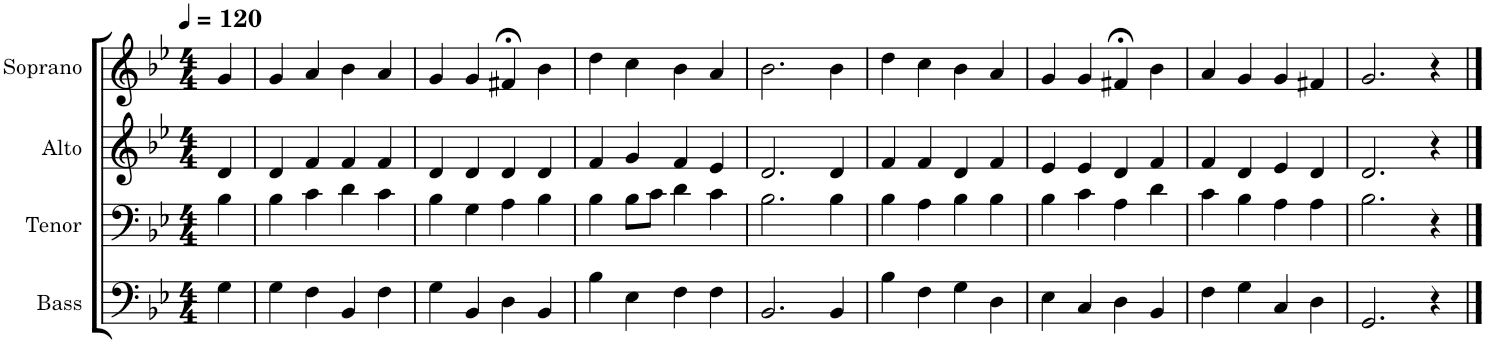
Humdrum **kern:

**kern	**kern	**kern	**kern
*part4	*part3	*part2	*part1
*staff4	*staff3	*staff2	*staff1
*I"Bass	*I"Tenor	*I"Alto	*I"Soprano
*I'B.	*I'T.	*I'A.	*I'S.
*clefF4	*clefF4	*clefG2	*clefG2
*k[b-e-]	*k[b-e-]	*k[b-e-]	*k[b-e-]
*M4/4	*M4/4	*M4/4	*M4/4
*MM120	*MM120	*MM120	*MM120
=	=	=	=
4G\	4B-\	4d/	4g/
=1	=1	=1	=1
4G\	4B-\	4d/	4g/
4F\	4c\	4f/	4a/
4BB-/	4d\	4f/	4b-\
4F\	4c\	4f/	4a/
=2	=2	=2	=2
4G\	4B-\	4d/	4g/
4BB-/	4G\	4d/	4g/
4D\	4A\	4d/	4f#X;</
4BB-/	4B-\	4d/	4b-\
=3	=3	=3	=3
4B-\	4B-\	4f/	4dd\
4E-\	8B-\L	4g/	4cc\
.	8c\J	.	.
4F\	4d\	4f/	4b-\
4F\	4c\	4e-/	4a/
=4	=4	=4	=4
2.BB-/	2.B-\	2.d/	2.b-\
4BB-/	4B-\	4d/	4b-\
=5	=5	=5	=5
4B-\	4B-\	4f/	4dd\
4F\	4A\	4f/	4cc\
4G\	4B-\	4d/	4b-\
4D\	4B-\	4f/	4a/
=6	=6	=6	=6
4E-\	4B-\	4e-/	4g/
4C/	4c\	4e-/	4g/
4D\	4A\	4d/	4f#X;</
4BB-/	4d\	4f/	4b-\
=7	=7	=7	=7
4F\	4c\	4f/	4a/
4G\	4B-\	4d/	4g/
4C/	4A\	4e-/	4g/
4D\	4A\	4d/	4f#X/
=8	=8	=8	=8
2.GG/	2.B-\	2.d/	2.g/
4r	4r	4r	4r
==	==	==	==
*-	*-	*-	*-
